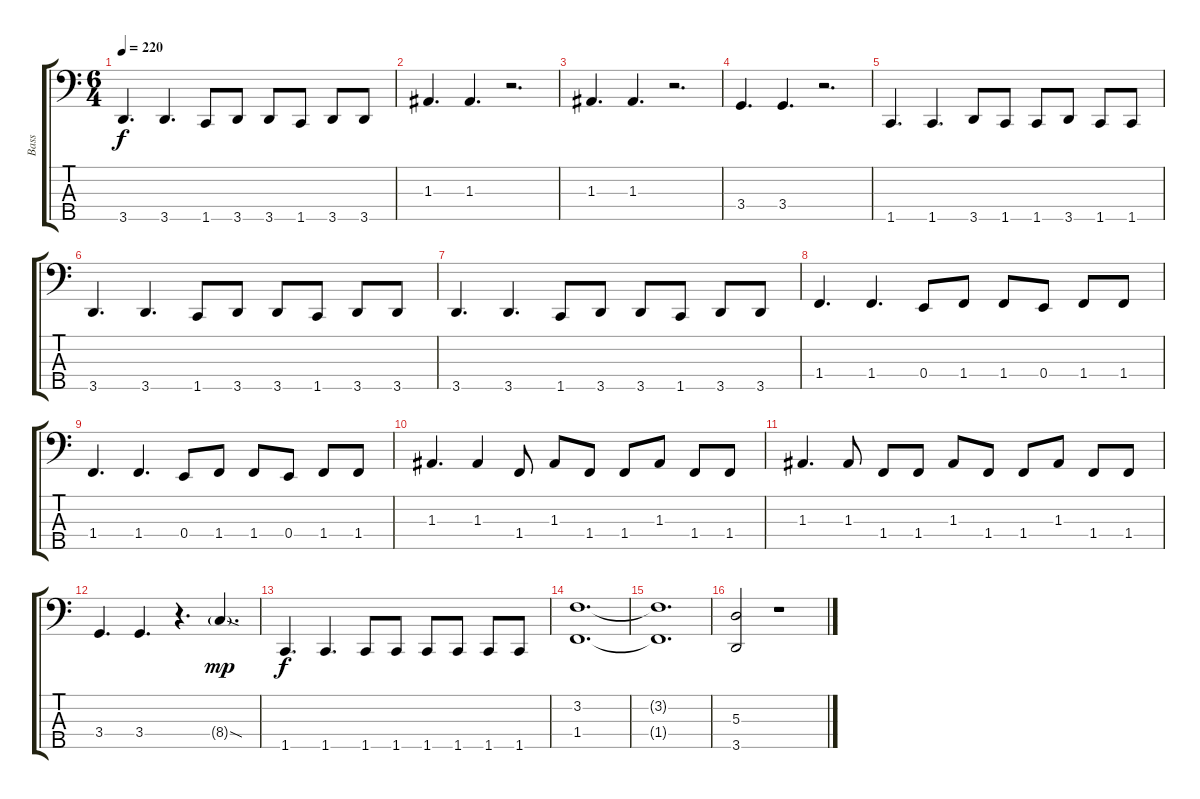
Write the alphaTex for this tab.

\track ("Bass" "Bass") {instrument electricbassfinger}
\staff {score tabs}
\tuning (G2 D2 A1 E1 B0) {hide}
\ts (6 4)
\tempo 220
\clef f4
\ks c
3.5.4{d dy f} 3.5.4{d} 1.5.8 3.5.8 3.5.8 1.5.8 3.5.8 3.5.8 |
1.3.4{d} 1.3.4{d} r.2{d} |
1.3.4{d} 1.3.4{d} r.2{d} |
3.4.4{d} 3.4.4{d} r.2{d} |
1.5.4{d} 1.5.4{d} 3.5.8 1.5.8 1.5.8 3.5.8 1.5.8 1.5.8 |
3.5.4{d} 3.5.4{d} 1.5.8 3.5.8 3.5.8 1.5.8 3.5.8 3.5.8 |
3.5.4{d} 3.5.4{d} 1.5.8 3.5.8 3.5.8 1.5.8 3.5.8 3.5.8 |
1.4.4{d} 1.4.4{d} 0.4.8 1.4.8 1.4.8 0.4.8 1.4.8 1.4.8 |
1.4.4{d} 1.4.4{d} 0.4.8 1.4.8 1.4.8 0.4.8 1.4.8 1.4.8 |
1.3.4{d} 1.3.4 1.4.8 1.3.8 1.4.8 1.4.8 1.3.8 1.4.8 1.4.8 |
1.3.4{d} 1.3.8 1.4.8 1.4.8 1.3.8 1.4.8 1.4.8 1.3.8 1.4.8 1.4.8 |
3.4.4{d} 3.4.4{d} r.4{d} 8.4{sod g}.4{d dy mp} |
1.5.4{d dy f} 1.5.4{d} 1.5.8 1.5.8 1.5.8 1.5.8 1.5.8 1.5.8 |
(3.2 1.4).1{d} |
(3.2{t} 1.4{t}).1{d} |
(5.3 3.5).2 r.1
